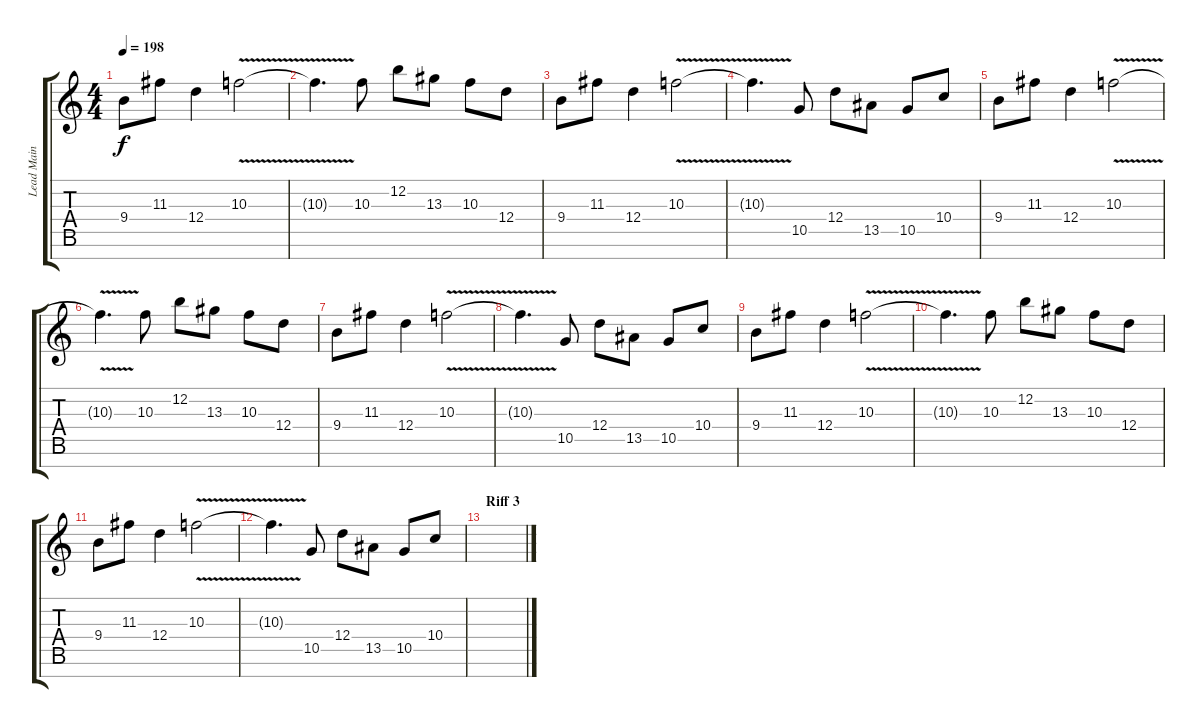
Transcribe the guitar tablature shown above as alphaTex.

\track ("Lead Main" "Lead Main") {instrument distortionguitar}
\staff {score tabs}
\tuning (E4 B3 G3 D3 A2 E2 B1) {hide}
\ts (4 4)
\tempo 198
\clef g2
\ks c
9.4.8{dy f} 11.3.8 12.4.4 10.3{v}.2 |
10.3{t}.4{d} 10.3.8 12.2.8 13.3.8 10.3.8 12.4.8 |
9.4.8 11.3.8 12.4.4 10.3{v}.2 |
10.3{t}.4{d} 10.5.8 12.4.8 13.5.8 10.5.8 10.4.8 |
9.4.8 11.3.8 12.4.4 10.3{v}.2 |
10.3{t}.4{d} 10.3.8 12.2.8 13.3.8 10.3.8 12.4.8 |
9.4.8 11.3.8 12.4.4 10.3{v}.2 |
10.3{t}.4{d} 10.5.8 12.4.8 13.5.8 10.5.8 10.4.8 |
9.4.8 11.3.8 12.4.4 10.3{v}.2 |
10.3{t}.4{d} 10.3.8 12.2.8 13.3.8 10.3.8 12.4.8 |
9.4.8 11.3.8 12.4.4 10.3{v}.2 |
10.3{t}.4{d} 10.5.8 12.4.8 13.5.8 10.5.8 10.4.8 |
\section ("" "Riff 3")
